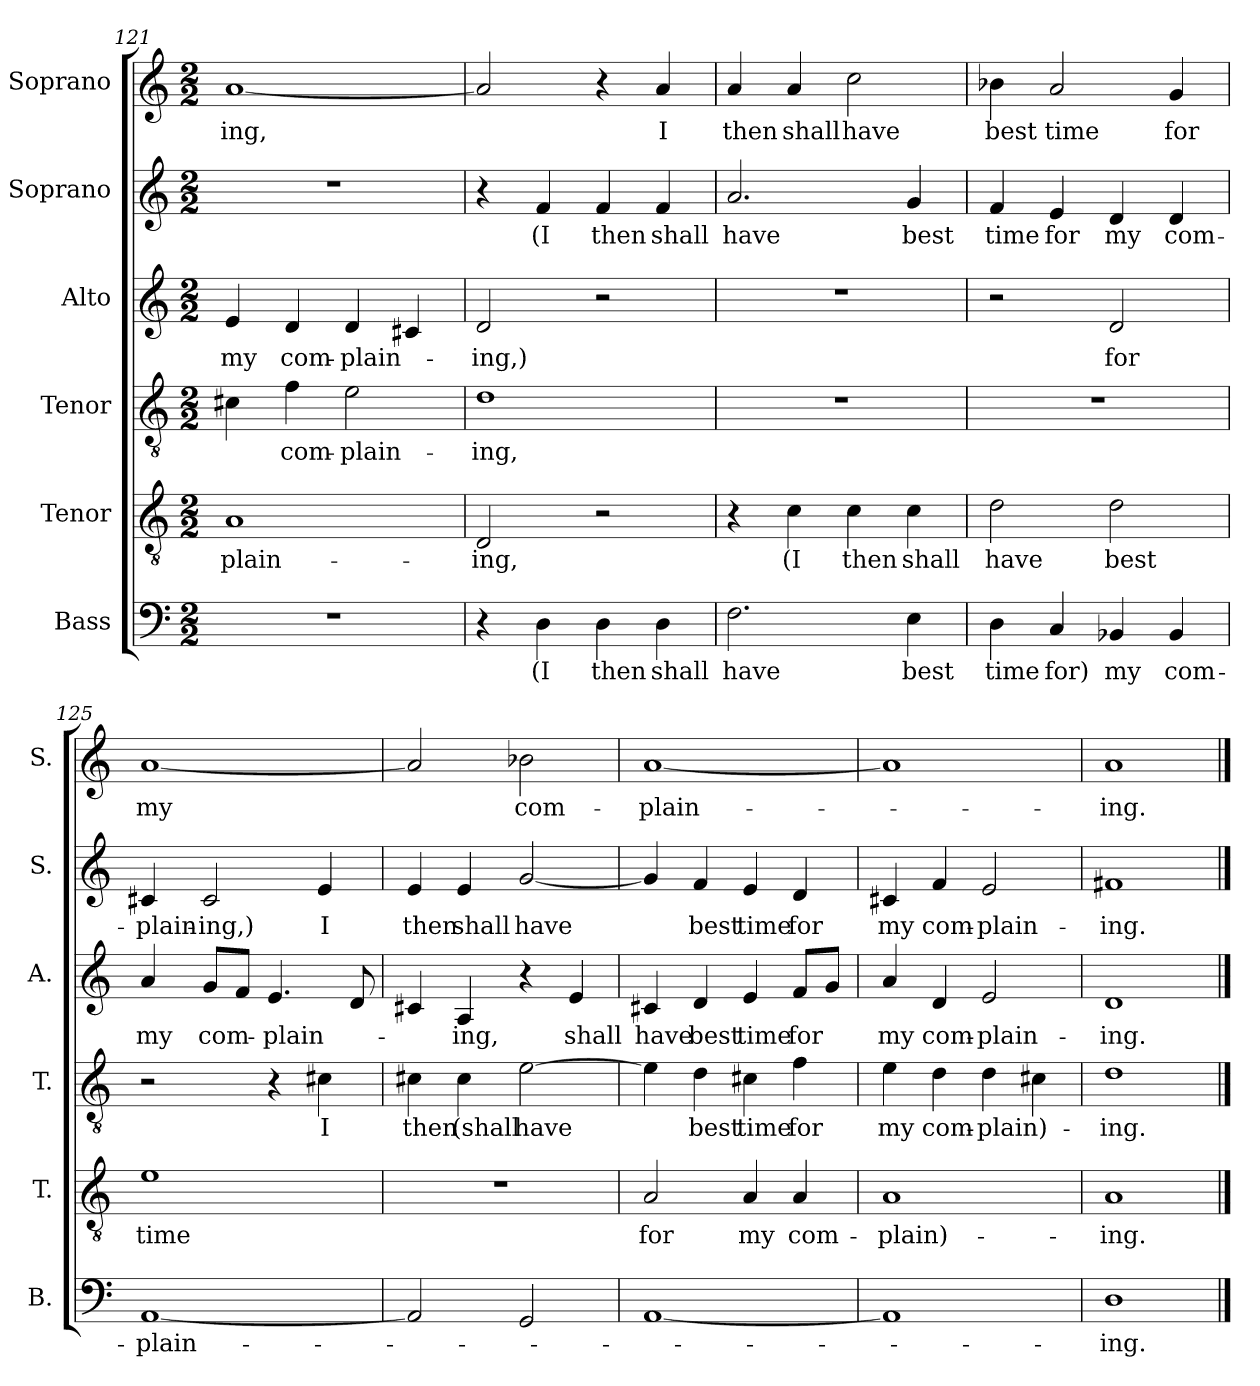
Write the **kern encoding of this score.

**kern	**text	**kern	**text	**kern	**text	**kern	**text	**kern	**text	**kern	**text
*part6	*part6	*part5	*part5	*part4	*part4	*part3	*part3	*part2	*part2	*part1	*part1
*staff6	*staff6	*staff5	*staff5	*staff4	*staff4	*staff3	*staff3	*staff2	*staff2	*staff1	*staff1
*I"Bass	*	*I"Tenor	*	*I"Tenor	*	*I"Alto	*	*I"Soprano	*	*I"Soprano	*
*I'B.	*	*I'T.	*	*I'T.	*	*I'A.	*	*I'S.	*	*I'S.	*
!!LO:PB:g=z
*clefF4	*	*clefGv2	*	*clefGv2	*	*clefG2	*	*clefG2	*	*clefG2	*
*k[]	*	*k[]	*	*k[]	*	*k[]	*	*k[]	*	*k[]	*
*M2/2	*	*M2/2	*	*M2/2	*	*M2/2	*	*M2/2	*	*M2/2	*
=121	=121	=121	=121	=121	=121	=121	=121	=121	=121	=121	=121
!	!	!	!LO:LY:b	!	!	!	!LO:LY:b	!	!	!	!LO:LY:b
1r	.	1A	-plain-	4c#X\	.	4e/	my	1r	.	[1a	-ing,
!	!	!	!	!	!LO:LY:b	!	!LO:LY:b	!	!	!	!
.	.	.	.	4f\	com-	4d/	com-	.	.	.	.
!	!	!	!	!	!LO:LY:b	!	!LO:LY:b	!	!	!	!
.	.	.	.	2e\	-plain-	4d/	-plain-	.	.	.	.
.	.	.	.	.	.	4c#X/	.	.	.	.	.
=122	=122	=122	=122	=122	=122	=122	=122	=122	=122	=122	=122
!	!	!	!LO:LY:b	!	!LO:LY:b	!	!LO:LY:b	!	!	!	!
4r	.	2D/	-ing,	1d	-ing,	2d/	-ing,)	4r	.	2a/]	.
!	!LO:LY:b	!	!	!	!	!	!	!	!LO:LY:b	!	!
4D\	(I	.	.	.	.	.	.	4f/	(I	.	.
!	!LO:LY:b	!	!	!	!	!	!	!	!LO:LY:b	!	!
4D\	then	2r	.	.	.	2r	.	4f/	then	4r	.
!	!LO:LY:b	!	!	!	!	!	!	!	!LO:LY:b	!	!LO:LY:b
4D\	shall	.	.	.	.	.	.	4f/	shall	4a/	I
=123	=123	=123	=123	=123	=123	=123	=123	=123	=123	=123	=123
!	!LO:LY:b	!	!	!	!	!	!	!	!LO:LY:b	!	!LO:LY:b
2.F\	have	4r	.	1r	.	1r	.	2.a/	have	4a/	then
!	!	!	!LO:LY:b	!	!	!	!	!	!	!	!LO:LY:b
.	.	4c\	(I	.	.	.	.	.	.	4a/	shall
!	!	!	!LO:LY:b	!	!	!	!	!	!	!	!LO:LY:b
.	.	4c\	then	.	.	.	.	.	.	2cc\	have
!	!LO:LY:b	!	!LO:LY:b	!	!	!	!	!	!LO:LY:b	!	!
4E\	best	4c\	shall	.	.	.	.	4g/	best	.	.
=124	=124	=124	=124	=124	=124	=124	=124	=124	=124	=124	=124
!	!LO:LY:b	!	!LO:LY:b	!	!	!	!	!	!LO:LY:b	!	!LO:LY:b
4D\	time	2d\	have	1r	.	2r	.	4f/	time	4b-X\	best
!	!LO:LY:b	!	!	!	!	!	!	!	!LO:LY:b	!	!LO:LY:b
4C/	for)	.	.	.	.	.	.	4e/	for	2a/	time
!	!LO:LY:b	!	!LO:LY:b	!	!	!	!LO:LY:b	!	!LO:LY:b	!	!
4BB-X/	my	2d\	best	.	.	2d/	for	4d/	my	.	.
!	!LO:LY:b	!	!	!	!	!	!	!	!LO:LY:b	!	!LO:LY:b
4BB-/	com-	.	.	.	.	.	.	4d/	com-	4g/	for
=125	=125	=125	=125	=125	=125	=125	=125	=125	=125	=125	=125
!	!LO:LY:b	!	!LO:LY:b	!	!	!	!LO:LY:b	!	!LO:LY:b	!	!LO:LY:b
[1AA	-plain-	1e	time	2r	.	4a/	my	4c#X/	-plain-	[1a	my
!	!	!	!	!	!	!	!LO:LY:b	!	!LO:LY:b	!	!
.	.	.	.	.	.	8g/L	com-	2c#/	-ing,)	.	.
.	.	.	.	.	.	8f/J	.	.	.	.	.
!	!	!	!	!	!	!	!LO:LY:b	!	!	!	!
.	.	.	.	4r	.	4.e/	-plain-	.	.	.	.
!	!	!	!	!	!LO:LY:b	!	!	!	!LO:LY:b	!	!
.	.	.	.	4c#X\	I	.	.	4e/	I	.	.
.	.	.	.	.	.	8d/	.	.	.	.	.
!!LO:PB:g=z
=126	=126	=126	=126	=126	=126	=126	=126	=126	=126	=126	=126
!	!	!	!	!	!LO:LY:b	!	!	!	!LO:LY:b	!	!
2AA/]	.	1r	.	4c#X\	then	4c#X/	.	4e/	then	2a/]	.
!	!	!	!	!	!LO:LY:b	!	!LO:LY:b	!	!LO:LY:b	!	!
.	.	.	.	4c#\	(shall	4A/	-ing,	4e/	shall	.	.
!	!	!	!	!	!LO:LY:b	!	!	!	!LO:LY:b	!	!LO:LY:b
2GG/	.	.	.	[2e\	have	4r	.	[2g/	have	2b-X\	com-
!	!	!	!	!	!	!	!LO:LY:b	!	!	!	!
.	.	.	.	.	.	4e/	shall	.	.	.	.
=127	=127	=127	=127	=127	=127	=127	=127	=127	=127	=127	=127
!	!	!	!LO:LY:b	!	!	!	!LO:LY:b	!	!	!	!LO:LY:b
[1AA	.	2A/	for	4e\]	.	4c#X/	have	4g/]	.	[1a	-plain-
!	!	!	!	!	!LO:LY:b	!	!LO:LY:b	!	!LO:LY:b	!	!
.	.	.	.	4d\	best	4d/	best	4f/	best	.	.
!	!	!	!LO:LY:b	!	!LO:LY:b	!	!LO:LY:b	!	!LO:LY:b	!	!
.	.	4A/	my	4c#X\	time	4e/	time	4e/	time	.	.
!	!	!	!LO:LY:b	!	!LO:LY:b	!	!LO:LY:b	!	!LO:LY:b	!	!
.	.	4A/	com-	4f\	for	8f/L	for	4d/	for	.	.
.	.	.	.	.	.	8g/J	.	.	.	.	.
=128	=128	=128	=128	=128	=128	=128	=128	=128	=128	=128	=128
!	!	!	!LO:LY:b	!	!LO:LY:b	!	!LO:LY:b	!	!LO:LY:b	!	!
1AA]	.	1A	-plain)-	4e\	my	4a/	my	4c#X/	my	1a]	.
!	!	!	!	!	!LO:LY:b	!	!LO:LY:b	!	!LO:LY:b	!	!
.	.	.	.	4d\	com-	4d/	com-	4f/	com-	.	.
!	!	!	!	!	!LO:LY:b	!	!LO:LY:b	!	!LO:LY:b	!	!
.	.	.	.	4d\	-plain)-	2e/	-plain-	2e/	-plain-	.	.
.	.	.	.	4c#X\	.	.	.	.	.	.	.
=129	=129	=129	=129	=129	=129	=129	=129	=129	=129	=129	=129
!	!LO:LY:b	!	!LO:LY:b	!	!LO:LY:b	!	!LO:LY:b	!	!LO:LY:b	!	!LO:LY:b
1D	-ing.	1A	-ing.	1d	-ing.	1d	-ing.	1f#X	-ing.	1a	-ing.
==	==	==	==	==	==	==	==	==	==	==	==
*-	*-	*-	*-	*-	*-	*-	*-	*-	*-	*-	*-
